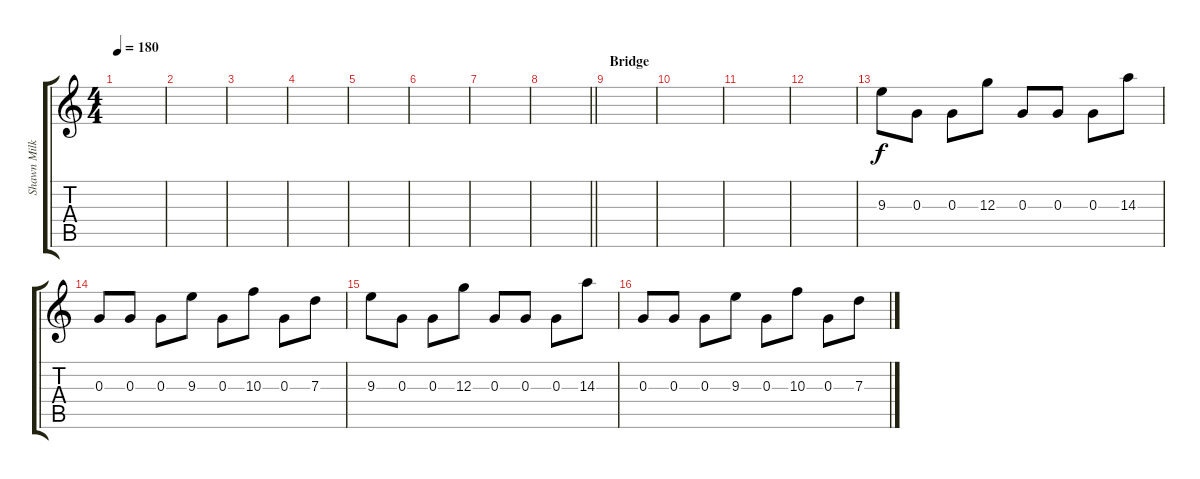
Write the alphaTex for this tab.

\track ("Shawn Milke - Guitar" "Shawn Milk") {instrument distortionguitar}
\staff {score tabs}
\tuning (E4 B3 G3 D3 A2 D2) {hide}
\ts (4 4)
\tempo 180
\clef g2
\ks c
|
|
|
|
|
|
|
\barLineRight lightlight
|
\section ("" "Bridge")
|
|
|
|
9.3.8 0.3.8 0.3.8 12.3.8 0.3.8 0.3.8 0.3.8 14.3.8 |
0.3.8 0.3.8 0.3.8 9.3.8 0.3.8 10.3.8 0.3.8 7.3.8 |
9.3.8 0.3.8 0.3.8 12.3.8 0.3.8 0.3.8 0.3.8 14.3.8 |
0.3.8 0.3.8 0.3.8 9.3.8 0.3.8 10.3.8 0.3.8 7.3.8
